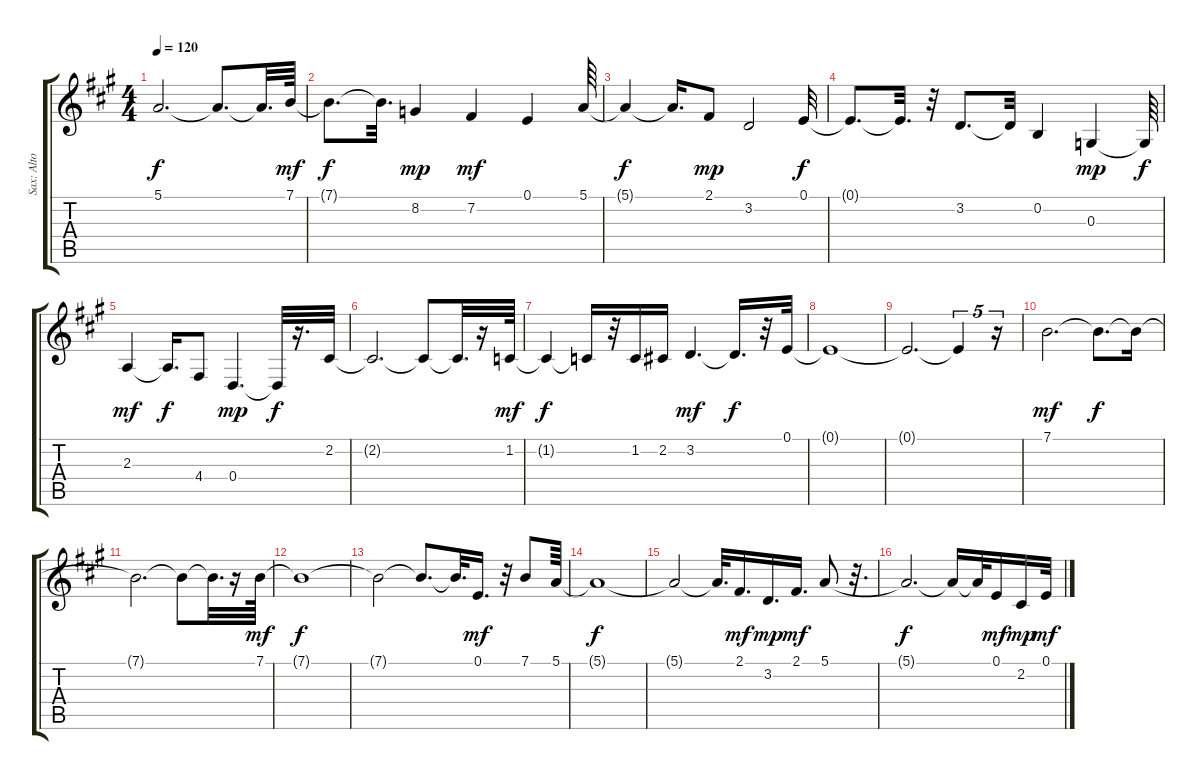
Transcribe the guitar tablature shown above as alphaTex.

\track ("Sax: Alto Reed" "Sax: Alto ") {instrument tenorsax}
\staff {score tabs}
\tuning (E4 B3 G3 D3 A2 E2) {hide}
\ts (4 4)
\tempo 120
\clef g2
\ks a
5.1{t}.2{d dy f} 5.1{t}.8{d} 5.1{t}.32{d} 7.1.64{dy mf volume 12} |
7.1{t}.8{d dy f} 7.1{t}.32{d} 8.2.4{dy mp} 7.2.4{dy mf} 0.1.4 5.1.64 |
5.1{t}.4{dy f} 5.1{t}.16{d} 2.1.8{dy mp} 3.2.2 0.1.32{dy f} |
0.1{t}.8{d} 0.1{t}.32{d} r.32 3.2.8{d} 3.2{t}.32 0.2.4 0.3.4{dy mp} 0.3{t}.64{dy f} |
2.3.4{dy mf} 2.3{t}.16{d dy f} 4.4.8 0.4.4{d dy mp} 0.4{t}.32{dy f} r.16{d} 2.2.32 |
2.2{t}.2{d} 2.2{t}.8 2.2{t}.32{d} r.16 1.2.64{dy mf} |
1.2{t}.4{dy f} 1.2{t}.16 r.32 1.2.16 2.2.16 3.2.4{d dy mf} 3.2{t}.16{d dy f} r.32 0.1.32 |
0.1{t}.1 |
0.1{t}.2{d} 0.1{t}.4{tu (5 4)} r.16{tu (5 4)} |
7.1.2{d dy mf} 7.1{t}.8{d dy f} 7.1{t}.16 |
7.1{t}.2{d} 7.1{t}.8 7.1{t}.32{d} r.16 7.1.64{dy mf} |
7.1{t}.1{dy f} |
7.1{t}.2 7.1{t}.8{d} 7.1{t}.32{d} 0.1.16{d dy mf} r.32 7.1.8 5.1.64 |
5.1{t}.1{dy f} |
5.1{t}.2 5.1{t}.32{d} 2.1.16{d dy mf volume 12} 3.2.16{d dy mp} 2.1.16{d dy mf} 5.1.8 r.32{d} |
5.1{t}.2{d dy f} 5.1{t}.16 5.1{t}.32 0.1.16{dy mf} 2.2.16{dy mp} 0.1.32{dy mf}
